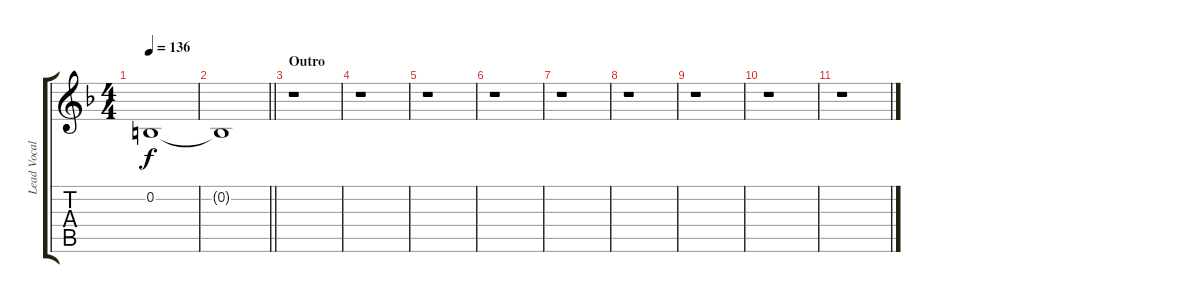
\track ("Lead Vocals" "Lead Vocal") {instrument lead6voice}
\staff {score tabs}
\tuning (E4 B3 G3 D3 A2 D2) {hide}
\ts (4 4)
\tempo 136
\clef g2
\ks dminor
0.2{t}.1{dy f} |
\barLineRight lightlight
0.2{t}.1 |
\section ("" "Outro")
r.1 |
r.1 |
r.1 |
r.1 |
r.1 |
r.1 |
r.1 |
r.1 |
r.1
